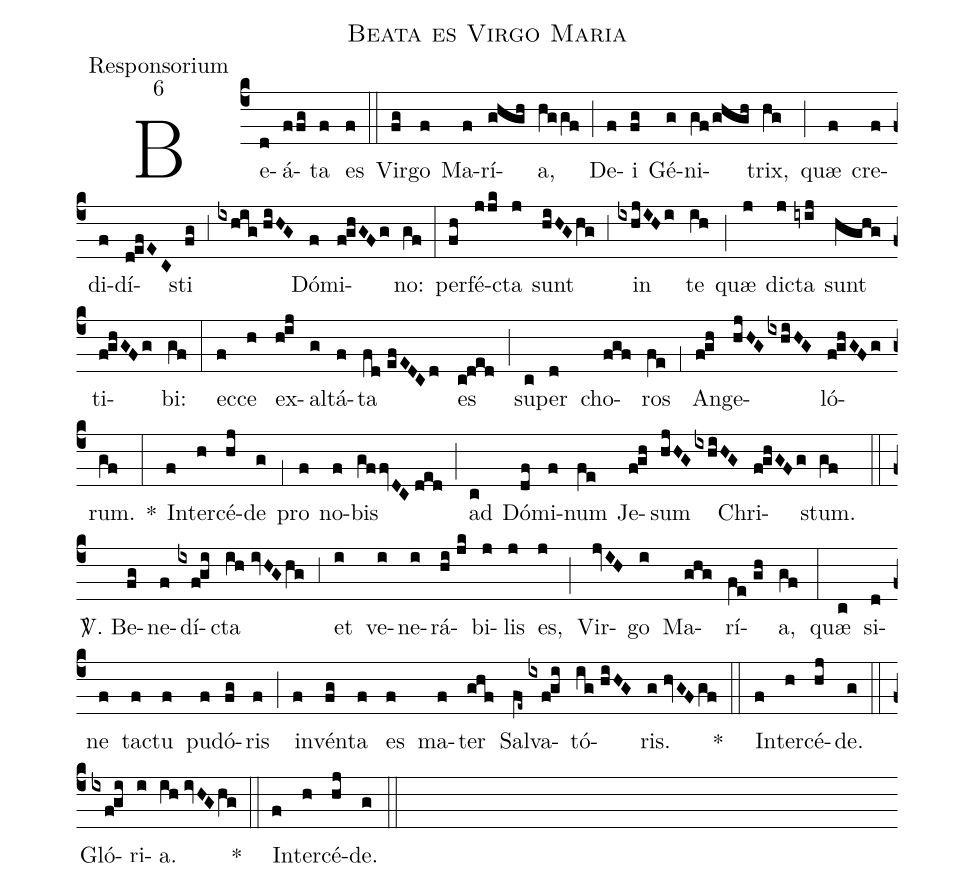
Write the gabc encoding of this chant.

name:Beata es Virgo Maria;
office-part:Responsorium;
mode:6;
%%
(c4) Be(d)á(ffg)ta(f) es(f) (::)
Vir(fg)go(f) Ma(f)rí(ghgh)a,(hggf) (;) De(f)i(fg) Gé(g)ni(gf/ghgh)trix,(hg) (;) quæ(f) cre(f)di(f)dí(d!efEC)sti(fg) (,3) (ixhig//hiHG) Dó(f)mi(f!ghGFg)no:(gf) (:)
per(fh)fé(jjk)cta(j) sunt(hiHGhg) (,3) in(ixhjIHi) te(ih) (;) quæ(j) di(j)cta(iyij) sunt(hghg) ti(f!ghGFg)bi:(gf) (:)
ec(f)ce(h) ex(h!ij)al(g)tá(f)ta(fd//efEDCd) es(c!ded) (;) su(c)per(d) cho(fgf)ros(fe) (,1) An(f!gh)ge(hjHG/ixhiHG)ló(f!ghGFg)rum.(gf) *(:) In(f)ter(h)cé(hj)de(g) (,1) pro(f) no(f)bis(gffvDC//ded) (;) ad(c) Dó(df)mi(f)num(fe) Je(f!gh)sum(hjHG/ixhiHG) Chri(f!ghGFg)stum.(gf) (::)

<sp>V/</sp>. Be(fg)ne(f)dí(ixf!gi)cta(ih//ivHG/hg) (,3) et(i) ve(i)ne(i)rá(hi//jk)bi(j)lis(j) es,(j) (;) Vir(jvIH)go(i) Ma(ghg)rí(fe//gh)a,(gf) (:)
quæ(c) si(d)ne(f) ta(f)ctu(f) pu(f)dó(fg)ris(f) (;) in(f)vén(fg)ta(f) es(f) ma(f)ter(ghf) Sal(fe~)va(ixf!gi)tó(ig//hiHG)ris.(g//hvGFgf) *(::) In(f)ter(h)cé(hj)de.(g) (::)

Gló(ixf!gi)ri(i)a.(ih//ivHG/hg) *(::) In(f)ter(h)cé(hj)de.(g) (::)
